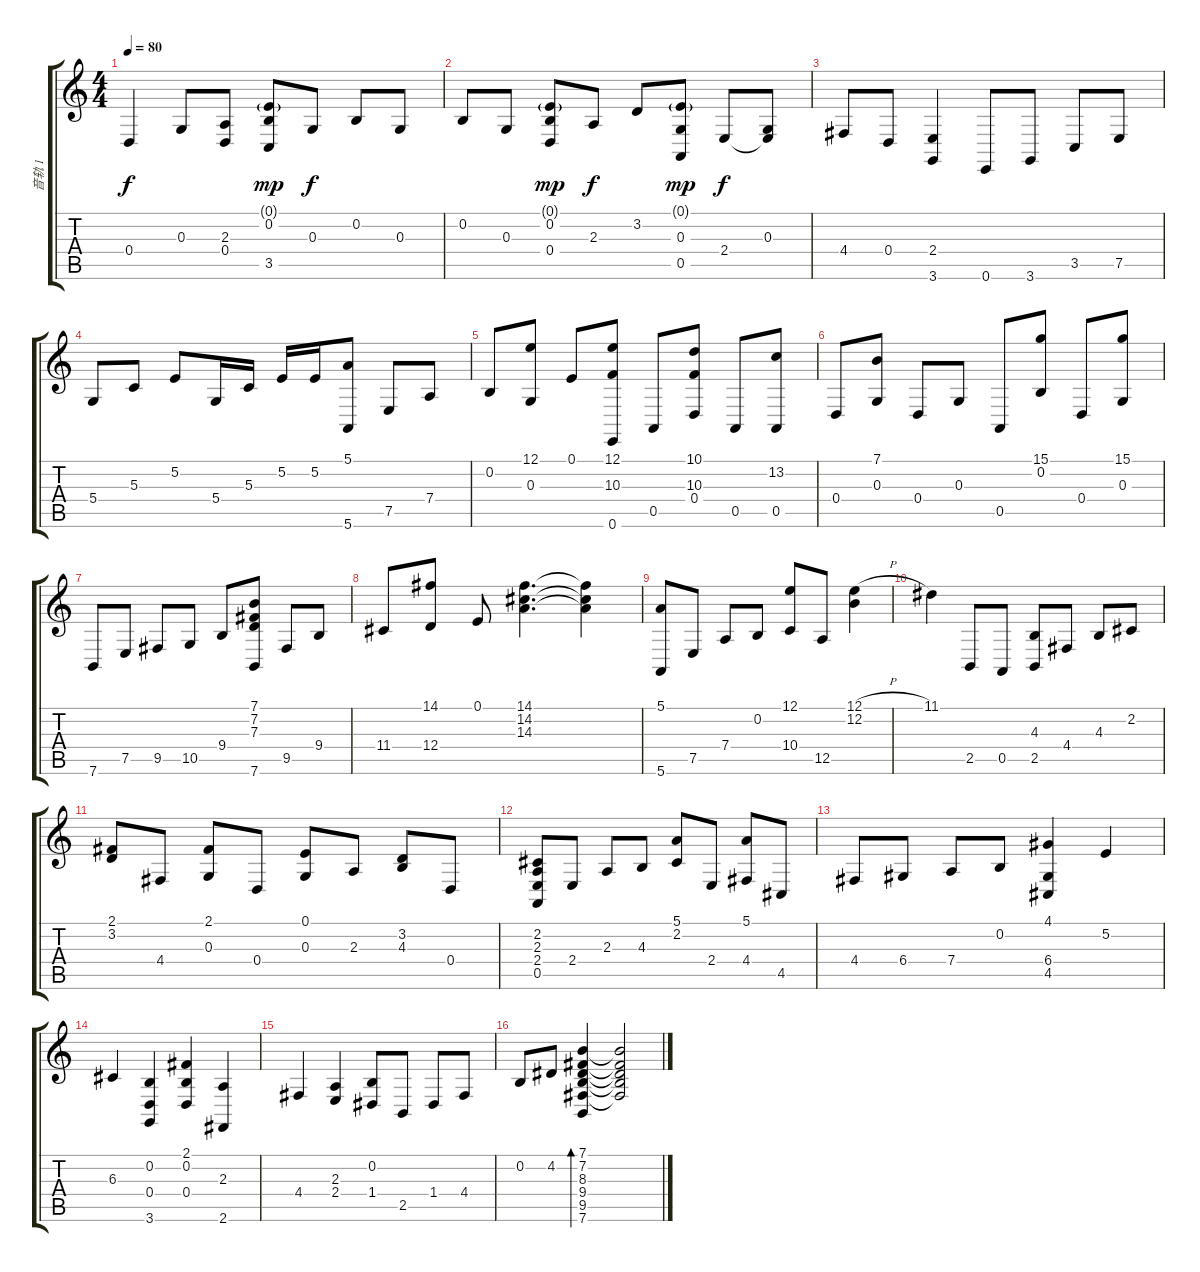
\track ("音轨 1" "音轨 1") {instrument electricgrandpiano}
\staff {score tabs}
\tuning (E4 B3 G3 D3 A2 E2) {hide}
\ts (4 4)
\tempo 80
\clef g2
\ks c
0.4.4{dy f} 0.3.8 (2.3 0.4).8 (0.1{g} 0.2 3.5).8{dy mp} 0.3.8{dy f} 0.2.8 0.3.8 |
0.2.8 0.3.8 (0.1{g} 0.2 0.4).8{dy mp} 2.3.8{dy f} 3.2.8 (0.1{g} 0.3 0.5).8{dy mp} 2.4.8{dy f} (0.3 2.4{t}).8 |
4.4.8 0.4.8 (2.4 3.6).4 0.6.8 3.6.8 3.5.8 7.5.8 |
5.4.8 5.3.8 5.2.8 5.4.16 5.3.16 5.2.16 5.2.16 (5.1 5.6).8 7.5.8 7.4.8 |
0.2.8 (12.1 0.3).8 0.1.8 (12.1 10.3 0.6).8 0.5.8 (10.1 10.3 0.4).8 0.5.8 (13.2 0.5).8 |
0.4.8 (7.1 0.3).8 0.4.8 0.3.8 0.5.8 (15.1 0.2).8 0.4.8 (15.1 0.3).8 |
7.6.8 7.5.8 9.5.8 10.5.8 9.4.8 (7.1 7.2 7.3 7.6).8 9.5.8 9.4.8 |
11.4.8 (14.1 12.4).8 0.1.8 (14.1 14.2 14.3).4{d} (14.1{t} 14.2{t} 14.3{t}).4 |
(5.1 5.6).8 7.5.8 7.4.8 0.2.8 (12.1 10.4).8 12.5.8 (12.1{h} 12.2).4 |
11.1.4 2.5.8 0.5.8 (4.3 2.5).8 4.4.8 4.3.8 2.2.8 |
(2.1 3.2).8 4.4.8 (2.1 0.3).8 0.4.8 (0.1 0.3).8 2.3.8 (3.2 4.3).8 0.4.8 |
(2.2 2.3 2.4 0.5).8 2.4.8 2.3.8 4.3.8 (5.1 2.2).8 2.4.8 (5.1 4.4).8 4.5.8 |
4.4.8 6.4.8 7.4.8 0.2.8 (4.1 6.4 4.5).4 5.2.4 |
6.3.4 (0.2 0.4 3.6).4 (2.1 0.2 0.4).4 (2.3 2.6).4 |
4.4.4 (2.3 2.4).4 (0.2 1.4).8 2.5.8 1.4.8 4.4.8 |
0.2.8 4.2.8 (7.1 7.2 8.3 9.4 9.5 7.6).4{bd 480} (7.1{t} 7.2{t} 8.3{t} 9.4{t} 9.5{t}).2
